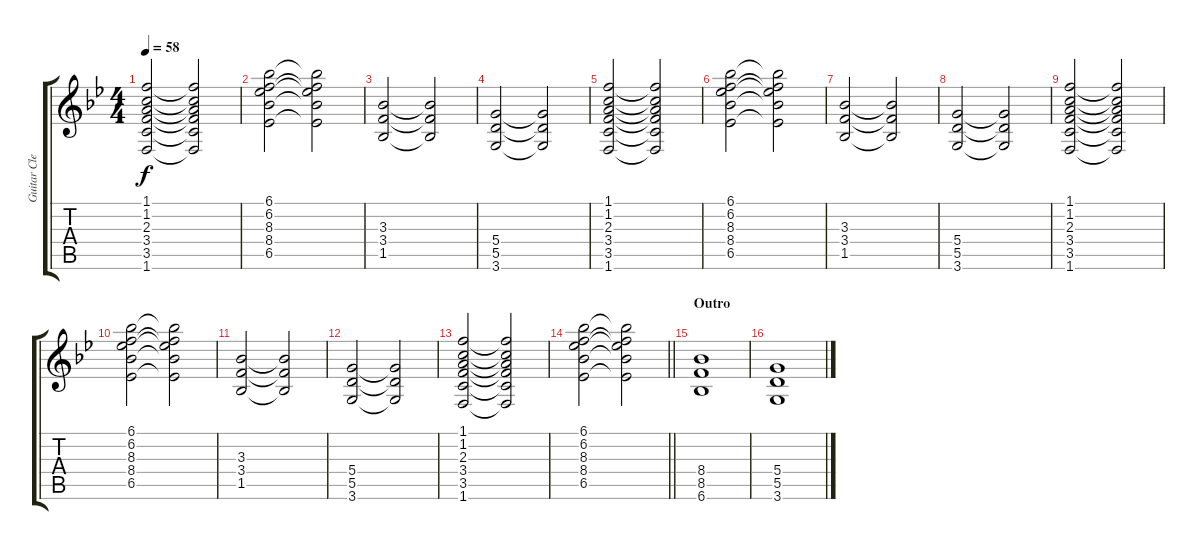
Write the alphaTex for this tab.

\track ("Guitar Clean" "Guitar Cle") {instrument electricguitarclean}
\staff {score tabs}
\tuning (E4 B3 G3 D3 A2 E2) {hide}
\ts (4 4)
\tempo 58
\clef g2
\ks bb
(1.1 1.2 2.3 3.4 3.5 1.6).2{dy f} (1.1{t} 1.2{t} 2.3{t} 3.4{t} 3.5{t} 1.6{t}).2 |
(6.1 6.2 8.3 8.4 6.5).2 (6.1{t} 6.2{t} 8.3{t} 8.4{t} 6.5{t}).2 |
(3.3 3.4 1.5).2{volume 13} (3.3{t} 3.4{t} 1.5{t}).2 |
(5.4 5.5 3.6).2 (5.4{t} 5.5{t} 3.6{t}).2 |
(1.1 1.2 2.3 3.4 3.5 1.6).2 (1.1{t} 1.2{t} 2.3{t} 3.4{t} 3.5{t} 1.6{t}).2 |
(6.1 6.2 8.3 8.4 6.5).2 (6.1{t} 6.2{t} 8.3{t} 8.4{t} 6.5{t}).2 |
(3.3 3.4 1.5).2{volume 13} (3.3{t} 3.4{t} 1.5{t}).2 |
(5.4 5.5 3.6).2 (5.4{t} 5.5{t} 3.6{t}).2 |
(1.1 1.2 2.3 3.4 3.5 1.6).2 (1.1{t} 1.2{t} 2.3{t} 3.4{t} 3.5{t} 1.6{t}).2 |
(6.1 6.2 8.3 8.4 6.5).2 (6.1{t} 6.2{t} 8.3{t} 8.4{t} 6.5{t}).2 |
(3.3 3.4 1.5).2{volume 13} (3.3{t} 3.4{t} 1.5{t}).2 |
(5.4 5.5 3.6).2 (5.4{t} 5.5{t} 3.6{t}).2 |
(1.1 1.2 2.3 3.4 3.5 1.6).2 (1.1{t} 1.2{t} 2.3{t} 3.4{t} 3.5{t} 1.6{t}).2 |
\barLineRight lightlight
(6.1 6.2 8.3 8.4 6.5).2 (6.1{t} 6.2{t} 8.3{t} 8.4{t} 6.5{t}).2 |
\section ("" "Outro")
(8.4 8.5 6.6).1 |
(5.4 5.5 3.6).1
